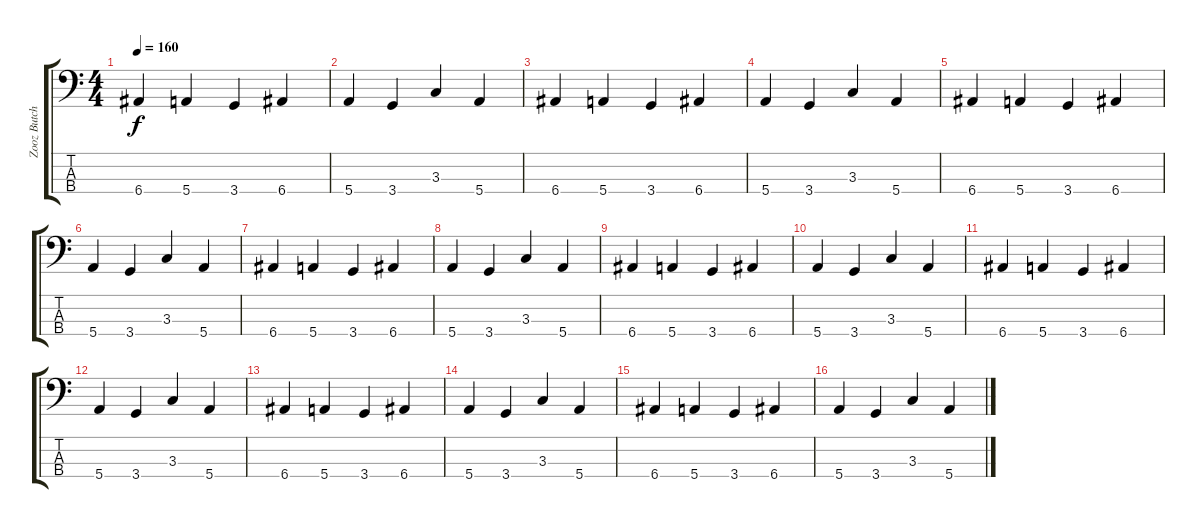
\track ("Zooz Butcher" "Zooz Butch") {instrument electricbasspick}
\staff {score tabs}
\tuning (G2 D2 A1 E1) {hide}
\ts (4 4)
\tempo 160
\clef f4
\ks c
6.4.4{dy f} 5.4.4 3.4.4 6.4.4 |
5.4.4 3.4.4 3.3.4 5.4.4 |
6.4.4 5.4.4 3.4.4 6.4.4 |
5.4.4 3.4.4 3.3.4 5.4.4 |
6.4.4 5.4.4 3.4.4 6.4.4 |
5.4.4 3.4.4 3.3.4 5.4.4 |
6.4.4 5.4.4 3.4.4 6.4.4 |
5.4.4 3.4.4 3.3.4 5.4.4 |
6.4.4 5.4.4 3.4.4 6.4.4 |
5.4.4 3.4.4 3.3.4 5.4.4 |
6.4.4 5.4.4 3.4.4 6.4.4 |
5.4.4 3.4.4 3.3.4 5.4.4 |
6.4.4 5.4.4 3.4.4 6.4.4 |
5.4.4 3.4.4 3.3.4 5.4.4 |
6.4.4 5.4.4 3.4.4 6.4.4 |
5.4.4 3.4.4 3.3.4 5.4.4
